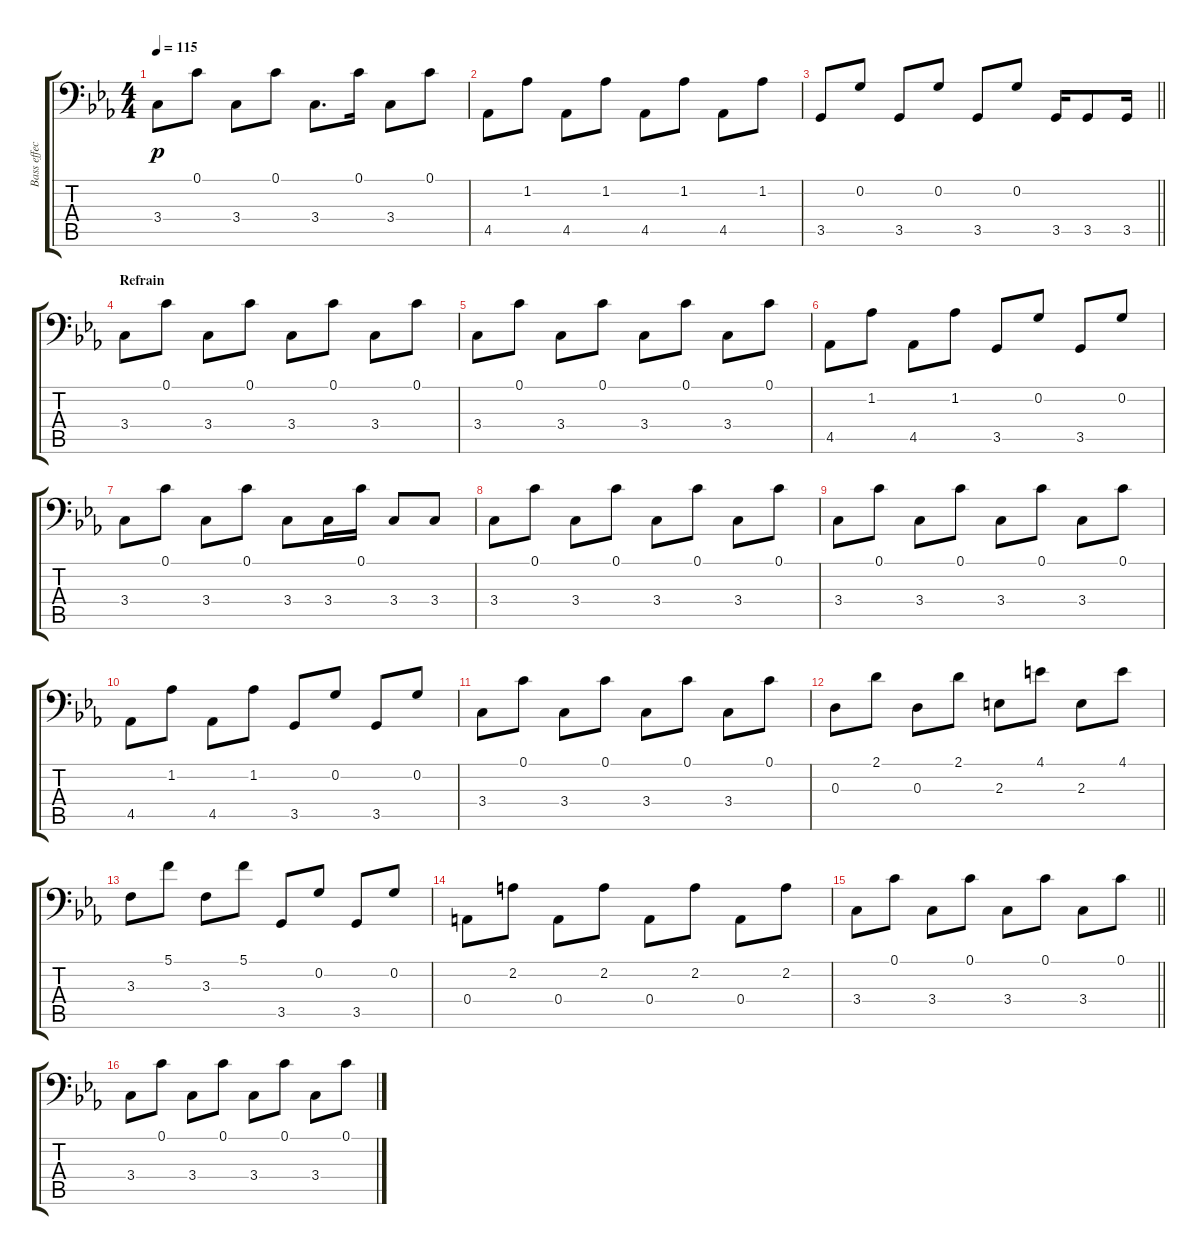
\track ("Bass effect" "Bass effec") {instrument slapbass2}
\staff {score tabs}
\tuning (C3 G2 D2 A1 E1 G0) {hide}
\ts (4 4)
\tempo 115
\clef f4
\ks eb
3.4.8{dy p} 0.1.8 3.4.8 0.1.8 3.4.8{d} 0.1.16 3.4.8 0.1.8 |
4.5.8 1.2.8 4.5.8 1.2.8 4.5.8 1.2.8 4.5.8 1.2.8 |
\barLineRight lightlight
3.5.8 0.2.8 3.5.8 0.2.8 3.5.8 0.2.8 3.5.16 3.5.8 3.5.16 |
\section ("" "Refrain")
3.4.8 0.1.8 3.4.8 0.1.8 3.4.8 0.1.8 3.4.8 0.1.8 |
3.4.8 0.1.8 3.4.8 0.1.8 3.4.8 0.1.8 3.4.8 0.1.8 |
4.5.8 1.2.8 4.5.8 1.2.8 3.5.8 0.2.8 3.5.8 0.2.8 |
3.4.8 0.1.8 3.4.8 0.1.8 3.4.8 3.4.16 0.1.16 3.4.8 3.4.8 |
3.4.8 0.1.8 3.4.8 0.1.8 3.4.8 0.1.8 3.4.8 0.1.8 |
3.4.8 0.1.8 3.4.8 0.1.8 3.4.8 0.1.8 3.4.8 0.1.8 |
4.5.8 1.2.8 4.5.8 1.2.8 3.5.8 0.2.8 3.5.8 0.2.8 |
3.4.8 0.1.8 3.4.8 0.1.8 3.4.8 0.1.8 3.4.8 0.1.8 |
0.3.8 2.1.8 0.3.8 2.1.8 2.3.8 4.1.8 2.3.8 4.1.8 |
3.3.8 5.1.8 3.3.8 5.1.8 3.5.8 0.2.8 3.5.8 0.2.8 |
0.4.8 2.2.8 0.4.8 2.2.8 0.4.8 2.2.8 0.4.8 2.2.8 |
\barLineRight lightlight
3.4.8 0.1.8 3.4.8 0.1.8 3.4.8 0.1.8 3.4.8 0.1.8 |
3.4.8 0.1.8 3.4.8 0.1.8 3.4.8 0.1.8 3.4.8 0.1.8
